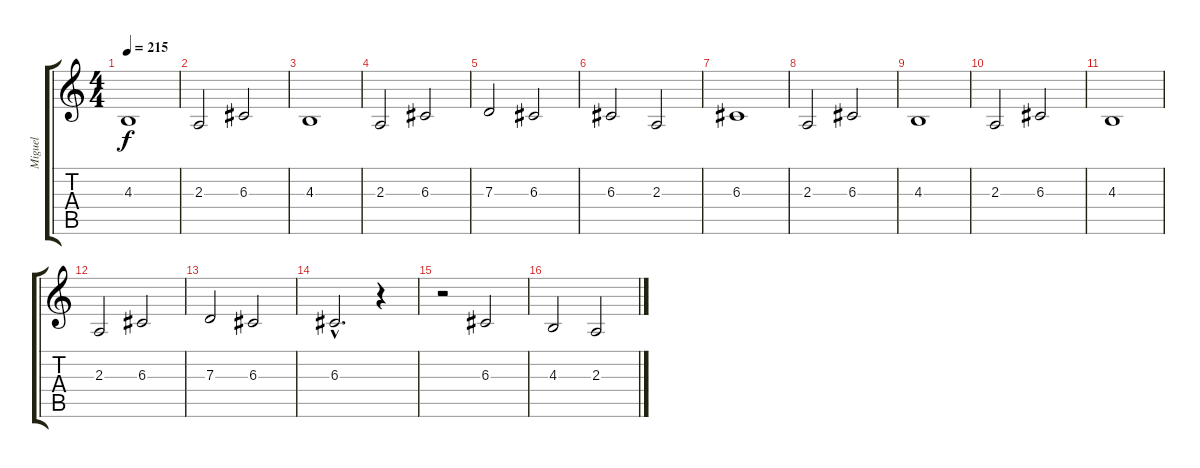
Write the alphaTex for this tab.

\track ("Miguel" "Miguel") {instrument tenorsax}
\staff {score tabs}
\tuning (E4 B3 G3 D3 A2 E2) {hide}
\ts (4 4)
\tempo 215
\clef g2
\ks c
4.3.1{dy f} |
2.3.2 6.3.2 |
4.3.1 |
2.3.2 6.3.2 |
7.3.2 6.3.2 |
6.3.2 2.3.2 |
6.3.1 |
2.3.2 6.3.2 |
4.3.1 |
2.3.2 6.3.2 |
4.3.1 |
2.3.2 6.3.2 |
7.3.2 6.3.2 |
6.3{hac}.2{d} r.4 |
r.2 6.3.2 |
4.3.2 2.3.2
